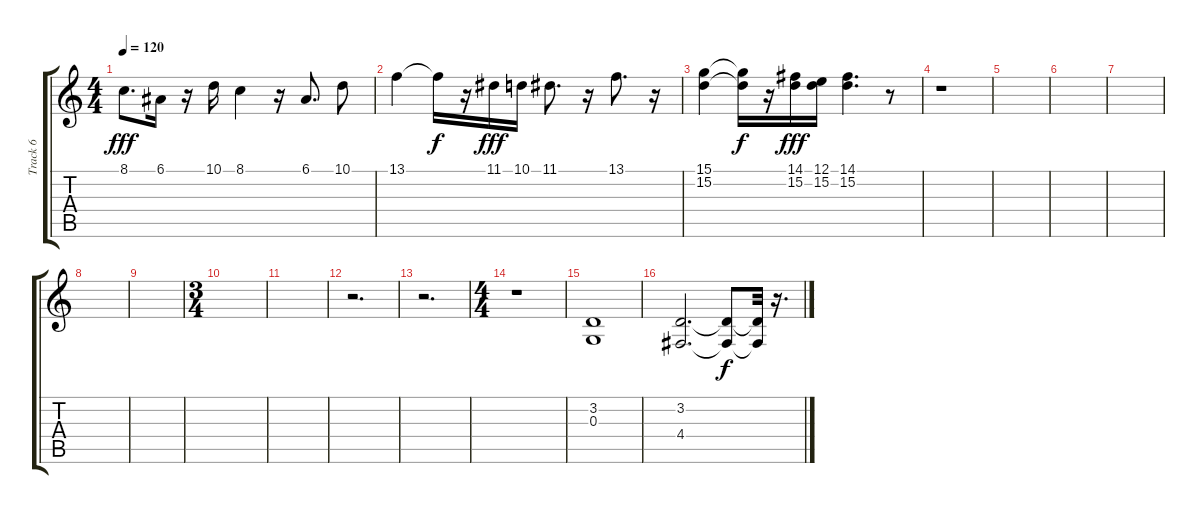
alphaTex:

\track ("Track 6" "Track 6") {instrument frenchhorn}
\staff {score tabs}
\tuning (E4 B3 G3 D3 A2 E2) {hide}
\ts (4 4)
\tempo 120
\clef g2
\ks c
8.1.8{d dy fff} 6.1.16 r.16 10.1.16 8.1.4 r.16 6.1.8{d} 10.1.8 |
13.1.4 13.1{t}.16{dy f} r.16 11.1.16{dy fff} 10.1.16 11.1.8{d} r.16 13.1.8{d} r.16 |
(15.1 15.2).4 (15.1{t} 15.2{t}).16{dy f} r.16 (14.1 15.2).16{dy fff} (12.1 15.2).16 (14.1 15.2).4{d} r.8 |
r.1 |
|
|
|
|
|
\ts (3 4)
|
|
r.2{d} |
r.2{d} |
\ts (4 4)
r.1 |
(3.2 0.3).1 |
(3.2 4.4).2{d} (3.2{t} 4.4{t}).8{dy f} (3.2{t} 4.4{t}).32 r.16{d}
